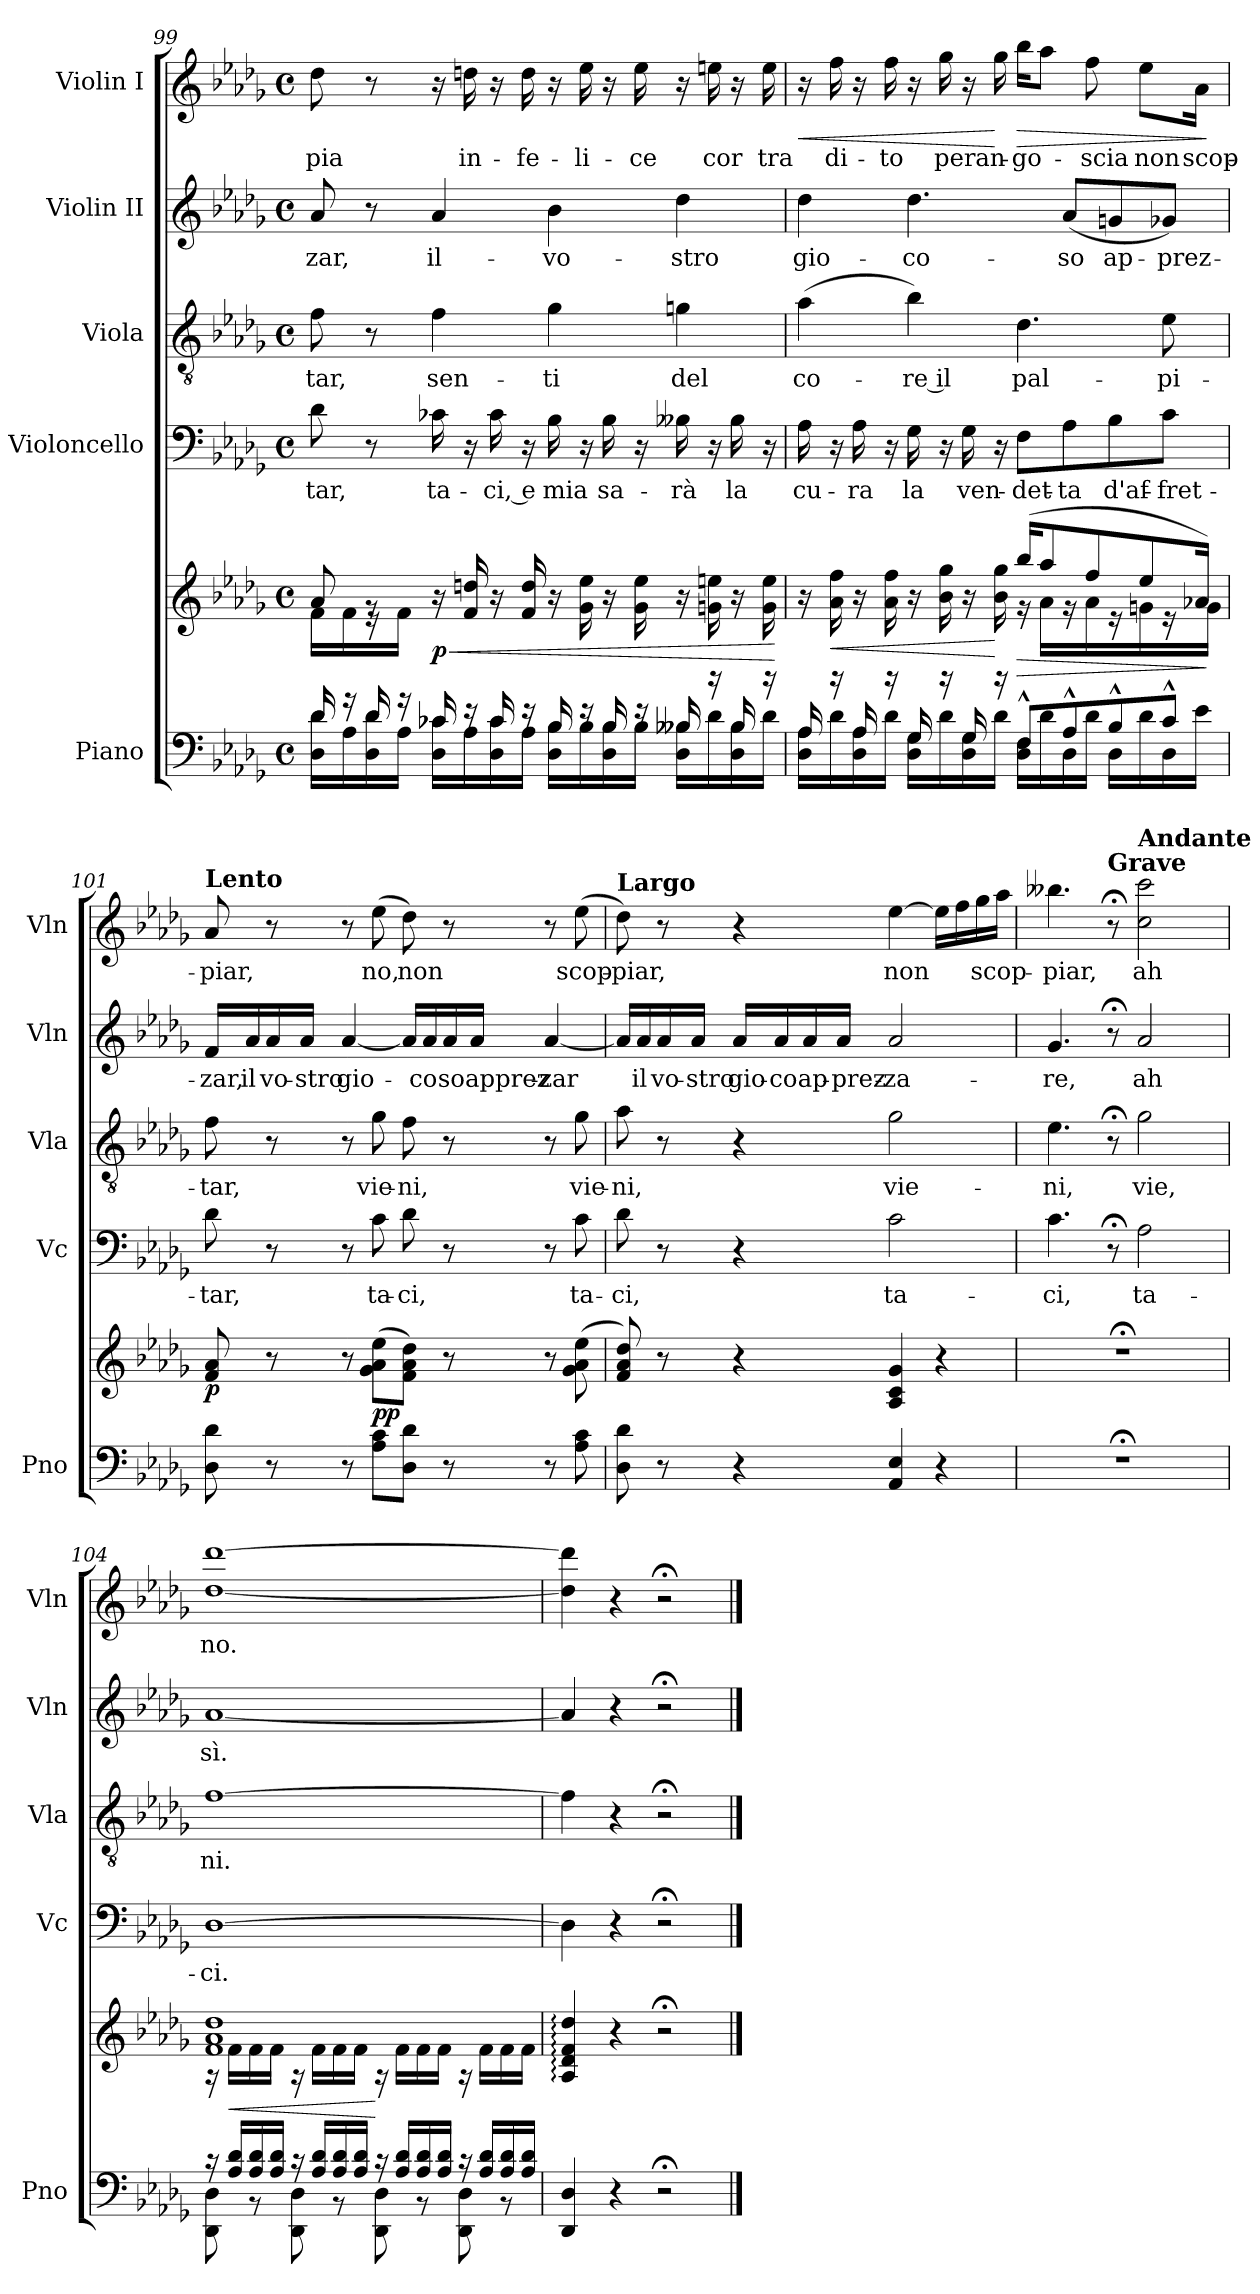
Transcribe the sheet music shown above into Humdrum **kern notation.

**kern	**kern	**dynam	**kern	**text	**kern	**text	**kern	**text	**kern	**text	**dynam
*part5	*part5	*part5	*part4	*part4	*part3	*part3	*part2	*part2	*part1	*part1	*part1
*staff6	*staff5	*staff5/6	*staff4	*staff4	*staff3	*staff3	*staff2	*staff2	*staff1	*staff1	*staff1
*I"Piano	*	*	*I"Violoncello	*	*I"Viola	*	*I"Violin II	*	*I"Violin I	*	*
*I'Pno	*	*	*I'Vc	*	*I'Vla	*	*I'Vln	*	*I'Vln	*	*
*clefF4	*clefG2	*	*clefF4	*	*clefGv2	*	*clefG2	*	*clefG2	*	*
*k[b-e-a-d-g-]	*k[b-e-a-d-g-]	*	*k[b-e-a-d-g-]	*	*k[b-e-a-d-g-]	*	*k[b-e-a-d-g-]	*	*k[b-e-a-d-g-]	*	*
*M4/4	*M4/4	*	*M4/4	*	*M4/4	*	*M4/4	*	*M4/4	*	*
*met(c)	*met(c)	*	*met(c)	*	*met(c)	*	*met(c)	*	*met(c)	*	*
=99	=99	=99	=99	=99	=99	=99	=99	=99	=99	=99	=99
*^	*^	*	*	*	*	*	*	*	*	*	*
!	!	!	!	!	!	!LO:LY:b	!	!LO:LY:b	!	!LO:LY:b	!	!LO:LY:b	!
16d-/	16D-\ 16d-\LL	8a-/	16f\LL	.	8d-\	-tar,	8f\	-tar,	8a-/	-zar,	8dd-\	-pia	.
16r	16A-\	.	16f\	.	.	.	.	.	.	.	.	.	.
16d-/	16D-\ 16d-\	8rg	16r	.	8r	.	8r	.	8r	.	8r	.	.
16r	16A-\JJ	.	16f\JJ	.	.	.	.	.	.	.	.	.	.
!	!	!	!	!LO:HP:b	!	!LO:LY:b	!	!LO:LY:b	!	!LO:LY:b	!	!	!
!	!	!	!	!LO:DY:n=1:b	!	!	!	!	!	!	!	!	!
16c-X/	16D-\ 16c-\LL	16r	2.ryy	< p	16c-X\	ta-	4f\	sen-	4a-/	il-	16r	.	.
!	!	!	!	!	!	!	!	!	!	!	!	!LO:LY:b	!
16re	16A-\	16f/ 16ddn/	.	.	16r	.	.	.	.	.	16ddn\	in-	.
!	!	!	!	!	!	!LO:LY:b	!	!	!	!	!	!	!
16c-/	16D-\ 16c-\	16r	.	.	16c-\	-ci, e	.	.	.	.	16r	.	.
!	!	!	!	!	!	!	!	!	!	!	!	!LO:LY:b	!
16re	16A-\JJ	16f/ 16dd/	.	.	16r	.	.	.	.	.	16dd\	-fe-	.
!	!	!	!	!	!	!LO:LY:b	!	!LO:LY:b	!	!LO:LY:b	!	!	!
16B-/	16D-\ 16B-\LL	16r	.	.	16B-\	mia	4g-\	-ti	4b-\	-vo-	16r	.	.
!	!	!	!	!	!	!	!	!	!	!	!	!LO:LY:b	!
16re	16B-\	16g-\ 16ee-\	.	.	16r	.	.	.	.	.	16ee-\	-li-	.
!	!	!	!	!	!	!LO:LY:b	!	!	!	!	!	!	!
16B-/	16D-\ 16B-\	16r	.	.	16B-\	sa-	.	.	.	.	16r	.	.
!	!	!	!	!	!	!	!	!	!	!	!	!LO:LY:b	!
16re	16B-\JJ	16g-\ 16ee-\	.	.	16r	.	.	.	.	.	16ee-\	-ce	.
!	!	!	!	!	!	!LO:LY:b	!	!LO:LY:b	!	!LO:LY:b	!	!	!
16B--X/	16D-\ 16B--\LL	16r	.	.	16B--X\	-rà	4gn\	del	4dd-\	-stro	16r	.	.
!	!	!	!	!	!	!	!	!	!	!	!	!LO:LY:b	!
16r	16d-\	16gn\ 16een\	.	.	16r	.	.	.	.	.	16een\	cor	.
!	!	!	!	!	!	!LO:LY:b	!	!	!	!	!	!	!
16B--/	16D-\ 16B--\	16r	.	.	16B--\	la	.	.	.	.	16r	.	.
!	!	!	!	!	!	!	!	!	!	!	!	!LO:LY:b	!
16r	16d-\JJ	16g\ 16ee\	.	.	16r	.	.	.	.	.	16ee\	tra	.
*v	*v	*	*	*	*	*	*	*	*	*	*	*	*
*	*v	*v	*	*	*	*	*	*	*	*	*	*
.	.	[	.	.	.	.	.	.	.	.	.
!!LO:LB:g=z
=100	=100	=100	=100	=100	=100	=100	=100	=100	=100	=100	=100
*^	*^	*	*	*	*	*	*	*	*	*	*
!	!	!	!	!	!	!LO:LY:b	!	!LO:LY:b	!	!LO:LY:b	!	!	!LO:HP:b
16A-/	16D-\ 16A-\LL	16r	2ryy	.	16A-\	cu-	(>4a-\	co-	4dd-\	gio-	16r	.	<
!	!	!	!	!LO:HP:b	!	!	!	!	!	!	!	!LO:LY:b	!
16r	16d-\	16a-\ 16ff\	.	<	16r	.	.	.	.	.	16ff\	di-	.
!	!	!	!	!	!	!LO:LY:b	!	!	!	!	!	!	!
16A-/	16D-\ 16A-\	16r	.	.	16A-\	-ra	.	.	.	.	16r	.	.
!	!	!	!	!	!	!	!	!	!	!	!	!LO:LY:b	!
16r	16d-\JJ	16a-\ 16ff\	.	.	16r	.	.	.	.	.	16ff\	-to	.
!	!	!	!	!	!	!LO:LY:b	!	!LO:LY:b	!	!LO:LY:b	!	!	!
16G-/	16D-\ 16G-\LL	16r	.	.	16G-\	la	4b-\)	-re il	4.dd-\	-co-	16r	.	.
!	!	!	!	!	!	!	!	!	!	!	!	!LO:LY:b	!
16r	16d-\	16b-\ 16gg-\	.	.	16r	.	.	.	.	.	16gg-\	per	.
!	!	!	!	!	!	!LO:LY:b	!	!	!	!	!	!	!
16G-/	16D-\ 16G-\	16r	.	.	16G-\	ven-	.	.	.	.	16r	.	.
!	!	!	!	!	!	!	!	!	!	!	!	!LO:LY:b	!
16r	16d-\JJ	16b-\ 16gg-\	.	[	16r	.	.	.	.	.	16gg-\	an-	[
!	!	!	!	!LO:HP:b	!	!LO:LY:b	!	!LO:LY:b	!	!	!	!LO:LY:b	!LO:HP:b
8F^^/L	16D-\ 16F\LL	(>16bb-/KL	16r	>	8F\L	-det-	4.d-\	pal-	.	.	16bb-\KL	-go-	>
.	16d-\	8aa-/	16a-\LL	.	.	.	.	.	.	.	8aa-\J	.	.
!	!	!	!	!	!	!LO:LY:b	!	!	!	!LO:LY:b	!	!	!
8A-^^/	16D-\	.	16r	.	8A-\	-ta	.	.	(<8a-/L	-so	.	.	.
!	!	!	!	!	!	!	!	!	!	!	!	!LO:LY:b	!
.	16d-\JJ	8ff/	16a-\	.	.	.	.	.	.	.	8ff\	-scia	.
!	!	!	!	!	!	!LO:LY:b	!	!	!	!LO:LY:b	!	!	!
8B-^^/	16D-\LL	.	16r	.	8B-\	d'af-	.	.	8gn/	ap-	.	.	.
!	!	!	!	!	!	!	!	!	!	!	!	!LO:LY:b	!
.	16d-\	8ee-/	16gn\	.	.	.	.	.	.	.	8ee-\L	non	.
!	!	!	!	!	!	!LO:LY:b	!	!LO:LY:b	!	!LO:LY:b	!	!	!
8c^^/J	16D-\	.	16r	.	8c\J	-fret-	8e-\	-pi-	8g-X/J)	-prez-	.	.	.
!	!	!	!	!	!	!	!	!	!	!	!	!LO:LY:b	!
.	16e-\JJ	16a-X/Jk)	16g\JJ	.	.	.	.	.	.	.	16a-\Jk	scop-	.
*v	*v	*	*	*	*	*	*	*	*	*	*	*	*
*	*v	*v	*	*	*	*	*	*	*	*	*	*
.	.	]	.	.	.	.	.	.	.	.	]
=101	=101	=101	=101	=101	=101	=101	=101	=101	=101	=101	=101
!	!	!	!	!	!	!	!	!	!LO:TX:a:B:t=Lento	!	!
!	!	!LO:DY:b	!	!LO:LY:b	!	!LO:LY:b	!	!LO:LY:b	!	!LO:LY:b	!
8D-\ 8d-\	8f/ 8a-/	p	8d-\	-tar,	8f\	-tar,	16f/LL	-zar,	8a-/	-piar,	.
!	!	!	!	!	!	!	!	!LO:LY:b	!	!	!
.	.	.	.	.	.	.	16a-/	il	.	.	.
!	!	!	!	!	!	!	!	!LO:LY:b	!	!	!
8r	8r	.	8r	.	8r	.	16a-/	vo-	8r	.	.
!	!	!	!	!	!	!	!	!LO:LY:b	!	!	!
.	.	.	.	.	.	.	16a-/JJ	-stro	.	.	.
!	!	!	!	!	!	!	!	!LO:LY:b	!	!	!
8r	8r	.	8r	.	8r	.	[4a-/	gio-	8r	.	.
!	!	!LO:DY:b	!	!LO:LY:b	!	!LO:LY:b	!	!	!	!LO:LY:b	!
8A-\ 8c\L	(>8g-\ 8a-\ 8ee-\L	pp	8c\	ta-	8g-\	vie-	.	.	(>8ee-\	no,	.
!	!	!	!	!LO:LY:b	!	!LO:LY:b	!	!	!	!LO:LY:b	!
8D-\ 8d-\J	8f\ 8a-\ 8dd-\J)	.	8d-\	-ci,	8f\	-ni,	16a-/LL]	.	8dd-\)	non	.
!	!	!	!	!	!	!	!	!LO:LY:b	!	!	!
.	.	.	.	.	.	.	16a-/	-co	.	.	.
!	!	!	!	!	!	!	!	!LO:LY:b	!	!	!
8r	8r	.	8r	.	8r	.	16a-/	so	8r	.	.
!	!	!	!	!	!	!	!	!LO:LY:b	!	!	!
.	.	.	.	.	.	.	16a-/JJ	apprez-	.	.	.
!	!	!	!	!	!	!	!	!LO:LY:b	!	!	!
8r	8r	.	8r	.	8r	.	[4a-/	-zar	8r	.	.
!	!	!	!	!LO:LY:b	!	!LO:LY:b	!	!	!	!LO:LY:b	!
8A-\ 8c\	(>8g-\ 8a-\ 8ee-\	.	8c\	ta-	8g-\	vie-	.	.	(>8ee-\	scop-	.
!!LO:PB:g=z
=102	=102	=102	=102	=102	=102	=102	=102	=102	=102	=102	=102
!	!	!	!	!	!	!	!	!	!LO:TX:a:B:t=Largo	!	!
!	!	!	!	!LO:LY:b	!	!LO:LY:b	!	!	!	!LO:LY:b	!
8D-\ 8d-\	8f/ 8a-/ 8dd-/)	.	8d-\	-ci,	8a-\	-ni,	16a-/LL]	.	8dd-\)	-piar,	.
!	!	!	!	!	!	!	!	!LO:LY:b	!	!	!
.	.	.	.	.	.	.	16a-/	il	.	.	.
!	!	!	!	!	!	!	!	!LO:LY:b	!	!	!
8r	8r	.	8r	.	8r	.	16a-/	vo-	8r	.	.
!	!	!	!	!	!	!	!	!LO:LY:b	!	!	!
.	.	.	.	.	.	.	16a-/JJ	-stro	.	.	.
!	!	!	!	!	!	!	!	!LO:LY:b	!	!	!
4r	4r	.	4r	.	4r	.	16a-/LL	gio-	4r	.	.
!	!	!	!	!	!	!	!	!LO:LY:b	!	!	!
.	.	.	.	.	.	.	16a-/	-co	.	.	.
!	!	!	!	!	!	!	!	!LO:LY:b	!	!	!
.	.	.	.	.	.	.	16a-/	ap-	.	.	.
!	!	!	!	!	!	!	!	!LO:LY:b	!	!	!
.	.	.	.	.	.	.	16a-/JJ	-prez-	.	.	.
!	!	!	!	!LO:LY:b	!	!LO:LY:b	!	!LO:LY:b	!	!LO:LY:b	!
4AA-/ 4E-/	4A-/ 4c/ 4g-/	.	2c\	ta-	2g-\	vie-	2a-/	-za-	[4ee-\	non	.
4r	4r	.	.	.	.	.	.	.	16ee-\LL]	.	.
.	.	.	.	.	.	.	.	.	16ff\	.	.
!	!	!	!	!	!	!	!	!	!	!LO:LY:b	!
.	.	.	.	.	.	.	.	.	16gg-\	scop-	.
.	.	.	.	.	.	.	.	.	16aa-\JJ	.	.
=103	=103	=103	=103	=103	=103	=103	=103	=103	=103	=103	=103
!	!	!	!	!LO:LY:b	!	!LO:LY:b	!	!LO:LY:b	!	!LO:LY:b	!
1r;<	1r;<	.	4.c\	-ci,	4.e-\	-ni,	4.g-/	-re,	4.bb--X\	-piar,	.
!	!	!	!	!	!	!	!	!	!LO:TX:a:B:t=Grave	!	!
.	.	.	8r;<	.	8r;<	.	8r;<	.	8r;<	.	.
!	!	!	!	!	!	!	!	!	!LO:TX:a:B:t=Andante	!	!
!	!	!	!	!LO:LY:b	!	!LO:LY:b	!	!LO:LY:b	!	!LO:LY:b	!
.	.	.	2A-\	ta-	2g-\	vie,	2a-/	ah	2cc\ 2ccc\	ah	.
=104	=104	=104	=104	=104	=104	=104	=104	=104	=104	=104	=104
*^	*^	*	*	*	*	*	*	*	*	*	*
!	!	!	!	!	!	!LO:LY:b	!	!LO:LY:b	!	!LO:LY:b	!	!LO:LY:b	!
16r	8DD-\ 8D-\	1f 1a- 1dd-	16r	.	[1D-	-ci.	[1f	ni.	[1a-	sì.	[1dd- [1ddd-	no.	.
!	!	!	!	!LO:HP:b	!	!	!	!	!	!	!	!	!
16A-/ 16d-/LL	.	.	16f\LL	<	.	.	.	.	.	.	.	.	.
16A-/ 16d-/	8r	.	16f\	.	.	.	.	.	.	.	.	.	.
16A-/ 16d-/JJ	.	.	16f\JJ	.	.	.	.	.	.	.	.	.	.
16r	8DD-\ 8D-\	.	16r	.	.	.	.	.	.	.	.	.	.
16A-/ 16d-/LL	.	.	16f\LL	.	.	.	.	.	.	.	.	.	.
16A-/ 16d-/	8r	.	16f\	.	.	.	.	.	.	.	.	.	.
16A-/ 16d-/JJ	.	.	16f\JJ	.	.	.	.	.	.	.	.	.	.
16r	8DD-\ 8D-\	.	16r	[	.	.	.	.	.	.	.	.	.
16A-/ 16d-/LL	.	.	16f\LL	.	.	.	.	.	.	.	.	.	.
16A-/ 16d-/	8r	.	16f\	.	.	.	.	.	.	.	.	.	.
16A-/ 16d-/JJ	.	.	16f\JJ	.	.	.	.	.	.	.	.	.	.
16r	8DD-\ 8D-\	.	16r	.	.	.	.	.	.	.	.	.	.
16A-/ 16d-/LL	.	.	16f\LL	.	.	.	.	.	.	.	.	.	.
16A-/ 16d-/	8r	.	16f\	.	.	.	.	.	.	.	.	.	.
16A-/ 16d-/JJ	.	.	16f\JJ	.	.	.	.	.	.	.	.	.	.
*v	*v	*	*	*	*	*	*	*	*	*	*	*	*
*	*v	*v	*	*	*	*	*	*	*	*	*	*
=105	=105	=105	=105	=105	=105	=105	=105	=105	=105	=105	=105
4DD-/ 4D-/	4A-/: 4d-/: 4f/: 4dd-/:	.	4D-\]	.	4f\]	.	4a-/]	.	4dd-\] 4ddd-\]	.	.
4r	4r	.	4r	.	4r	.	4r	.	4r	.	.
2r;<	2r;<	.	2r;<	.	2r;<	.	2r;<	.	2r;<	.	.
==	==	==	==	==	==	==	==	==	==	==	==
*-	*-	*-	*-	*-	*-	*-	*-	*-	*-	*-	*-
